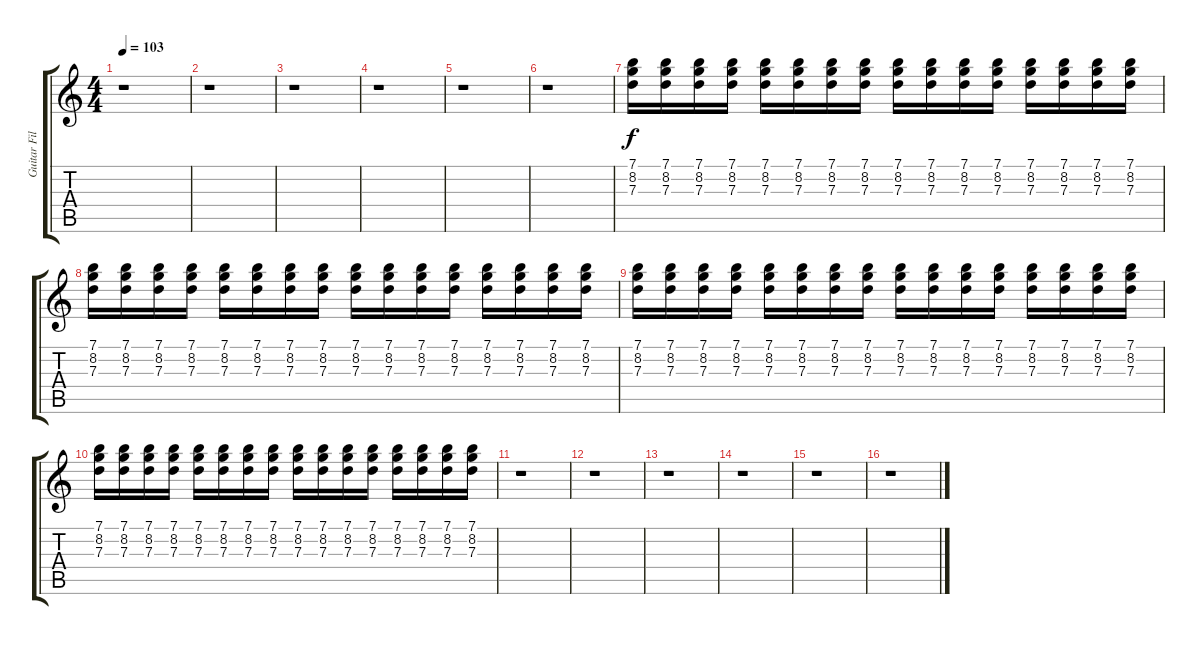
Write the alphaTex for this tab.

\track ("Guitar Fills" "Guitar Fil") {instrument electricguitarclean}
\staff {score tabs}
\tuning (E4 B3 G3 D3 A2 E2) {hide}
\ts (4 4)
\tempo 103
\clef g2
\ks c
r.1{dy f} |
r.1 |
r.1 |
r.1 |
r.1 |
r.1 |
(7.1 8.2 7.3).16 (7.1 8.2 7.3).16 (7.1 8.2 7.3).16 (7.1 8.2 7.3).16 (7.1 8.2 7.3).16 (7.1 8.2 7.3).16 (7.1 8.2 7.3).16 (7.1 8.2 7.3).16 (7.1 8.2 7.3).16 (7.1 8.2 7.3).16 (7.1 8.2 7.3).16 (7.1 8.2 7.3).16 (7.1 8.2 7.3).16 (7.1 8.2 7.3).16 (7.1 8.2 7.3).16 (7.1 8.2 7.3).16 |
(7.1 8.2 7.3).16 (7.1 8.2 7.3).16 (7.1 8.2 7.3).16 (7.1 8.2 7.3).16 (7.1 8.2 7.3).16 (7.1 8.2 7.3).16 (7.1 8.2 7.3).16 (7.1 8.2 7.3).16 (7.1 8.2 7.3).16 (7.1 8.2 7.3).16 (7.1 8.2 7.3).16 (7.1 8.2 7.3).16 (7.1 8.2 7.3).16 (7.1 8.2 7.3).16 (7.1 8.2 7.3).16 (7.1 8.2 7.3).16 |
(7.1 8.2 7.3).16 (7.1 8.2 7.3).16 (7.1 8.2 7.3).16 (7.1 8.2 7.3).16 (7.1 8.2 7.3).16 (7.1 8.2 7.3).16 (7.1 8.2 7.3).16 (7.1 8.2 7.3).16 (7.1 8.2 7.3).16 (7.1 8.2 7.3).16 (7.1 8.2 7.3).16 (7.1 8.2 7.3).16 (7.1 8.2 7.3).16 (7.1 8.2 7.3).16 (7.1 8.2 7.3).16 (7.1 8.2 7.3).16 |
(7.1 8.2 7.3).16 (7.1 8.2 7.3).16 (7.1 8.2 7.3).16 (7.1 8.2 7.3).16 (7.1 8.2 7.3).16 (7.1 8.2 7.3).16 (7.1 8.2 7.3).16 (7.1 8.2 7.3).16 (7.1 8.2 7.3).16 (7.1 8.2 7.3).16 (7.1 8.2 7.3).16 (7.1 8.2 7.3).16 (7.1 8.2 7.3).16 (7.1 8.2 7.3).16 (7.1 8.2 7.3).16 (7.1 8.2 7.3).16 |
r.1 |
r.1 |
r.1 |
r.1 |
r.1 |
r.1
